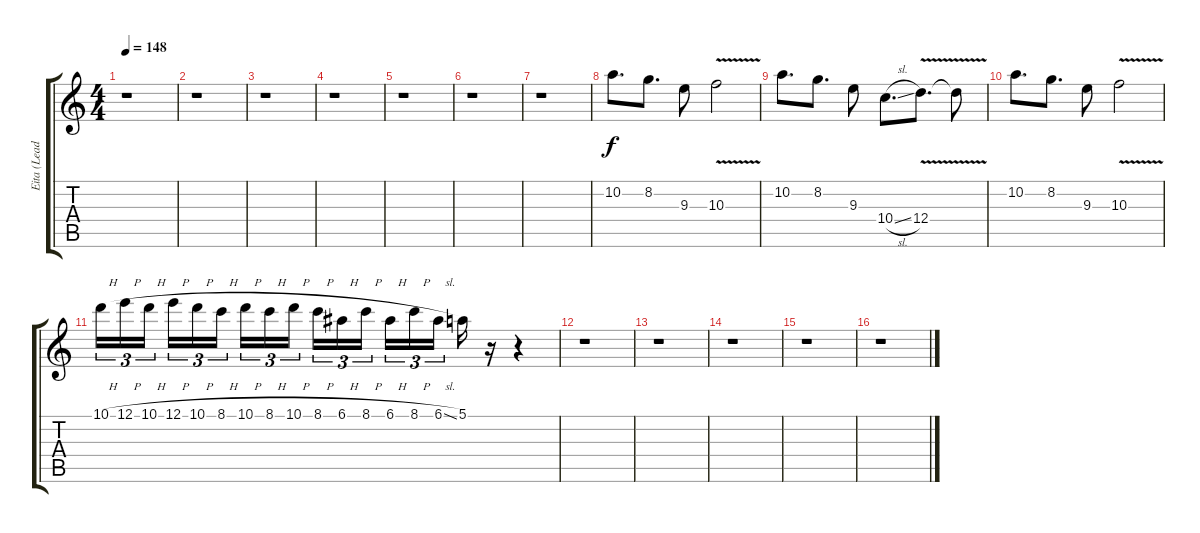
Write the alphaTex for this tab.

\track ("Eita (Lead G1)" "Eita (Lead") {instrument overdrivenguitar}
\staff {score tabs}
\tuning (E4 B3 G3 D3 A2 E2) {hide}
\ts (4 4)
\tempo 148
\clef g2
\ks c
r.1{dy f} |
r.1 |
r.1 |
r.1 |
r.1 |
r.1 |
r.1 |
10.2.8{d} 8.2.8{d} 9.3.8 10.3{v}.2 |
10.2.8{d} 8.2.8{d} 9.3.8 10.4{sl}.8{d} 12.4{v}.8{d} 12.4{t}.8 |
10.2.8{d} 8.2.8{d} 9.3.8 10.3{v}.2 |
10.1{h}.16{tu (3 2)} 12.1{h}.16{tu (3 2)} 10.1{h}.16{tu (3 2) beam splitsecondary} 12.1{h}.16{tu (3 2)} 10.1{h}.16{tu (3 2)} 8.1{h}.16{tu (3 2)} 10.1{h}.16{tu (3 2)} 8.1{h}.16{tu (3 2)} 10.1{h}.16{tu (3 2) beam splitsecondary} 8.1{h}.16{tu (3 2)} 6.1{h}.16{tu (3 2)} 8.1{h}.16{tu (3 2)} 6.1{h}.16{tu (3 2)} 8.1{h}.16{tu (3 2)} 6.1{sl}.16{tu (3 2) beam splitsecondary} 5.1.16 r.16 r.4 |
r.1 |
r.1 |
r.1 |
r.1 |
r.1
